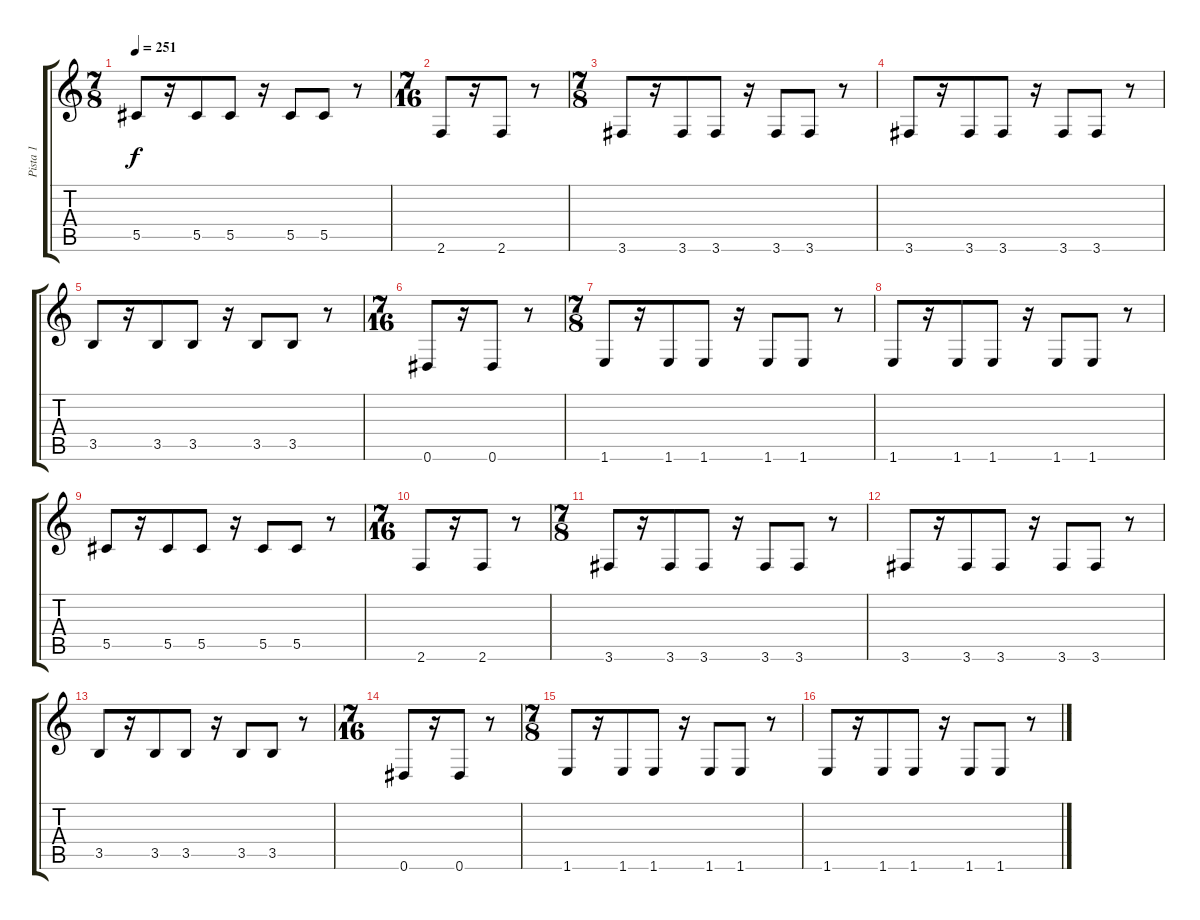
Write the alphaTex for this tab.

\track ("Pista 1" "Pista 1") {instrument distortionguitar}
\staff {score tabs}
\tuning (Eb4 Bb3 Gb3 Db3 Ab2 Eb2) {hide}
\ts (7 8)
\tempo 251
\clef g2
\ks c
5.5.8{dy f} r.16 5.5.8 5.5.8 r.16 5.5.8 5.5.8 r.8 |
\ts (7 16)
2.6.8 r.16 2.6.8 r.8 |
\ts (7 8)
3.6.8 r.16 3.6.8 3.6.8 r.16 3.6.8 3.6.8 r.8 |
3.6.8 r.16 3.6.8 3.6.8 r.16 3.6.8 3.6.8 r.8 |
3.5.8 r.16 3.5.8 3.5.8 r.16 3.5.8 3.5.8 r.8 |
\ts (7 16)
0.6.8 r.16 0.6.8 r.8 |
\ts (7 8)
1.6.8 r.16 1.6.8 1.6.8 r.16 1.6.8 1.6.8 r.8 |
1.6.8 r.16 1.6.8 1.6.8 r.16 1.6.8 1.6.8 r.8 |
5.5.8 r.16 5.5.8 5.5.8 r.16 5.5.8 5.5.8 r.8 |
\ts (7 16)
2.6.8 r.16 2.6.8 r.8 |
\ts (7 8)
3.6.8 r.16 3.6.8 3.6.8 r.16 3.6.8 3.6.8 r.8 |
3.6.8 r.16 3.6.8 3.6.8 r.16 3.6.8 3.6.8 r.8 |
3.5.8 r.16 3.5.8 3.5.8 r.16 3.5.8 3.5.8 r.8 |
\ts (7 16)
0.6.8 r.16 0.6.8 r.8 |
\ts (7 8)
1.6.8 r.16 1.6.8 1.6.8 r.16 1.6.8 1.6.8 r.8 |
1.6.8 r.16 1.6.8 1.6.8 r.16 1.6.8 1.6.8 r.8
